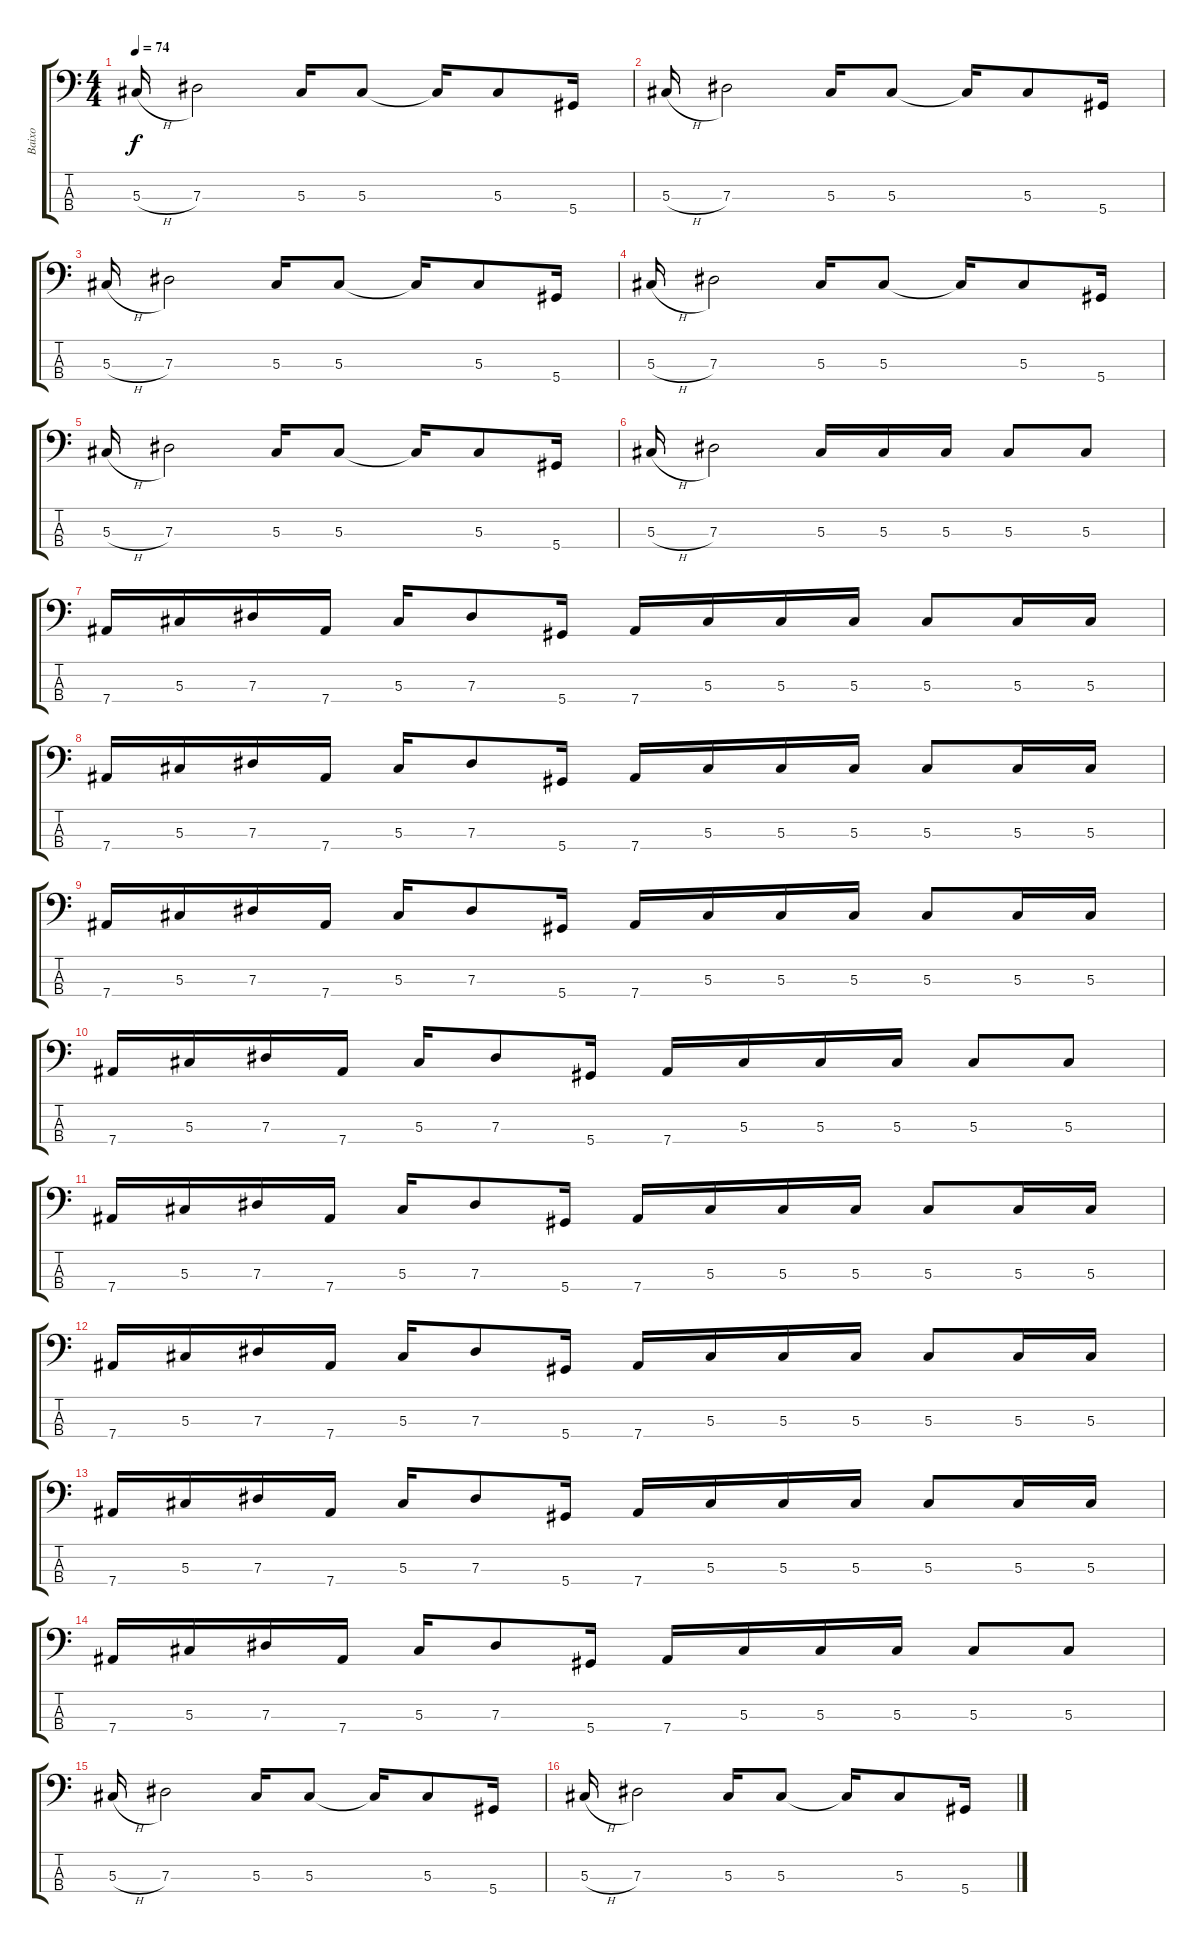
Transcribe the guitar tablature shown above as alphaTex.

\track ("Baixo" "Baixo") {instrument electricbassfinger}
\staff {score tabs}
\tuning (Gb2 Db2 Ab1 Eb1) {hide}
\ts (4 4)
\tempo 74
\clef f4
\ks c
5.3{h}.16{dy f} 7.3.2 5.3.16 5.3.8 5.3{t}.16 5.3.8 5.4.16 |
5.3{h}.16 7.3.2 5.3.16 5.3.8 5.3{t}.16 5.3.8 5.4.16 |
5.3{h}.16 7.3.2 5.3.16 5.3.8 5.3{t}.16 5.3.8 5.4.16 |
5.3{h}.16 7.3.2 5.3.16 5.3.8 5.3{t}.16 5.3.8 5.4.16 |
5.3{h}.16 7.3.2 5.3.16 5.3.8 5.3{t}.16 5.3.8 5.4.16 |
5.3{h}.16 7.3.2 5.3.16 5.3.16 5.3.16 5.3.8 5.3.8 |
7.4.16 5.3.16 7.3.16 7.4.16 5.3.16 7.3.8 5.4.16 7.4.16 5.3.16 5.3.16 5.3.16 5.3.8 5.3.16 5.3.16 |
7.4.16 5.3.16 7.3.16 7.4.16 5.3.16 7.3.8 5.4.16 7.4.16 5.3.16 5.3.16 5.3.16 5.3.8 5.3.16 5.3.16 |
7.4.16 5.3.16 7.3.16 7.4.16 5.3.16 7.3.8 5.4.16 7.4.16 5.3.16 5.3.16 5.3.16 5.3.8 5.3.16 5.3.16 |
7.4.16 5.3.16 7.3.16 7.4.16 5.3.16 7.3.8 5.4.16 7.4.16 5.3.16 5.3.16 5.3.16 5.3.8 5.3.8 |
7.4.16 5.3.16 7.3.16 7.4.16 5.3.16 7.3.8 5.4.16 7.4.16 5.3.16 5.3.16 5.3.16 5.3.8 5.3.16 5.3.16 |
7.4.16 5.3.16 7.3.16 7.4.16 5.3.16 7.3.8 5.4.16 7.4.16 5.3.16 5.3.16 5.3.16 5.3.8 5.3.16 5.3.16 |
7.4.16 5.3.16 7.3.16 7.4.16 5.3.16 7.3.8 5.4.16 7.4.16 5.3.16 5.3.16 5.3.16 5.3.8 5.3.16 5.3.16 |
7.4.16 5.3.16 7.3.16 7.4.16 5.3.16 7.3.8 5.4.16 7.4.16 5.3.16 5.3.16 5.3.16 5.3.8 5.3.8 |
5.3{h}.16 7.3.2 5.3.16 5.3.8 5.3{t}.16 5.3.8 5.4.16 |
5.3{h}.16 7.3.2 5.3.16 5.3.8 5.3{t}.16 5.3.8 5.4.16
